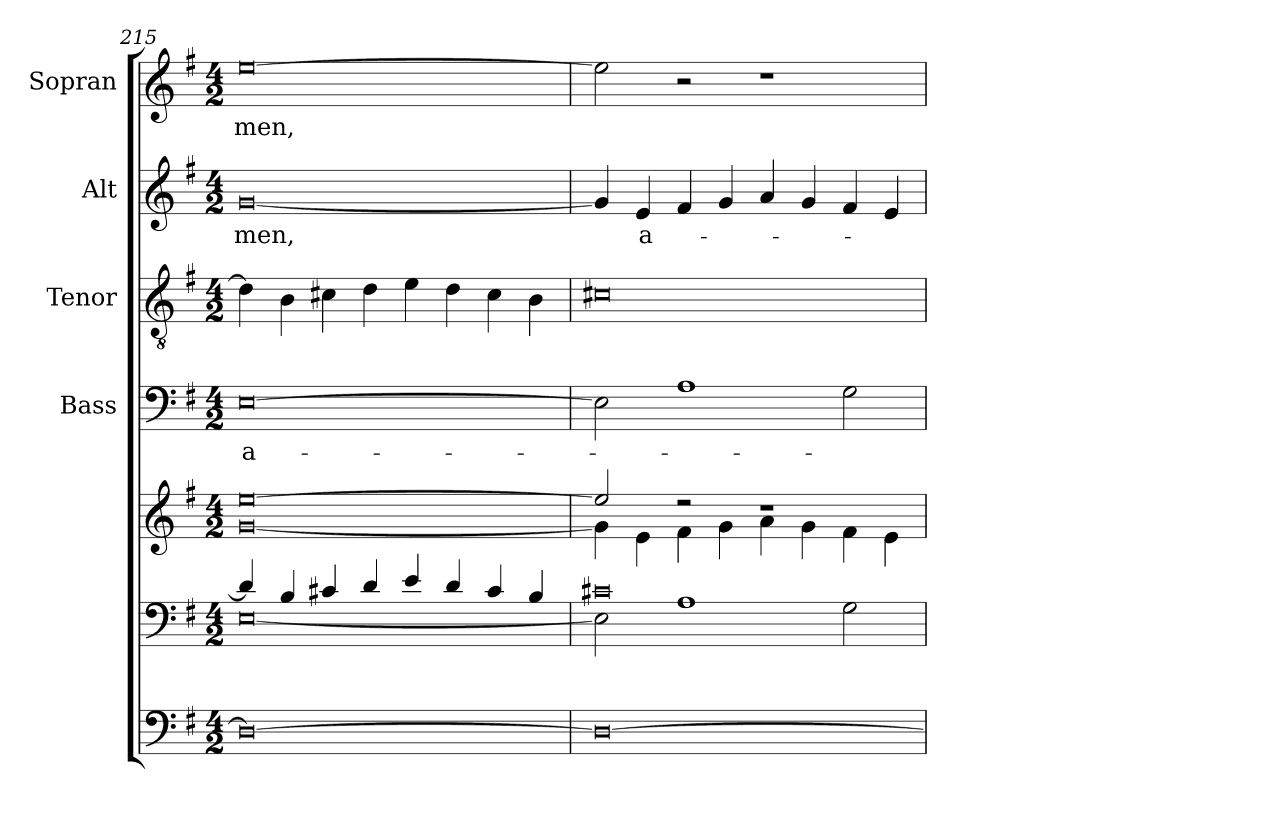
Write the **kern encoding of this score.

**kern	**kern	**kern	**kern	**text	**kern	**kern	**text	**kern	**text
*part6	*part5	*part5	*part4	*part4	*part3	*part2	*part2	*part1	*part1
*staff7	*staff6	*staff5	*staff4	*staff4	*staff3	*staff2	*staff2	*staff1	*staff1
*	*	*	*I"Bass	*	*I"Tenor	*I"Alt	*	*I"Sopran	*
*	*	*	*I'B.	*	*I'T.	*I'A.	*	*I'S.	*
*clefF4	*clefF4	*clefG2	*clefF4	*	*clefGv2	*clefG2	*	*clefG2	*
*k[f#]	*k[f#]	*k[f#]	*k[f#]	*	*k[f#]	*k[f#]	*	*k[f#]	*
*G:	*G:	*G:	*G:	*	*G:	*G:	*	*G:	*
*M4/2	*M4/2	*M4/2	*M4/2	*	*M4/2	*M4/2	*	*M4/2	*
=215	=215	=215	=215	=215	=215	=215	=215	=215	=215
*	*^	*^	*	*	*	*	*	*	*
!	!	!	!	!	!	!LO:LY:b	!	!	!LO:LY:b	!	!LO:LY:b
0D_	4d/]	[<0E	[>0ee	[<0g	[0E	a-	4d\]	[0g	-men,	[0ee	-men,
.	4B/	.	.	.	.	.	4B\	.	.	.	.
.	4c#X/	.	.	.	.	.	4c#X\	.	.	.	.
.	4d/	.	.	.	.	.	4d\	.	.	.	.
.	4e/	.	.	.	.	.	4e\	.	.	.	.
.	4d/	.	.	.	.	.	4d\	.	.	.	.
.	4c#/	.	.	.	.	.	4c#\	.	.	.	.
.	4B/	.	.	.	.	.	4B\	.	.	.	.
=216	=216	=216	=216	=216	=216	=216	=216	=216	=216	=216	=216
0D_	0c#X	2E\]	2ee/]	4g\]	2E\]	.	0c#X	4g/]	.	2ee\]	.
!	!	!	!	!	!	!	!	!	!LO:LY:b	!	!
.	.	.	.	4e\	.	.	.	4e/	a-	.	.
.	.	1A	2ree	4f#\	1A	.	.	4f#/	.	2r	.
.	.	.	.	4g\	.	.	.	4g/	.	.	.
.	.	.	1rdd	4a\	.	.	.	4a/	.	1r	.
.	.	.	.	4g\	.	.	.	4g/	.	.	.
.	.	2G\	.	4f#\	2G\	.	.	4f#/	.	.	.
.	.	.	.	4e\	.	.	.	4e/	.	.	.
*	*v	*v	*	*	*	*	*	*	*	*	*
*	*	*v	*v	*	*	*	*	*	*	*
=	=	=	=	=	=	=	=	=	=
*-	*-	*-	*-	*-	*-	*-	*-	*-	*-
